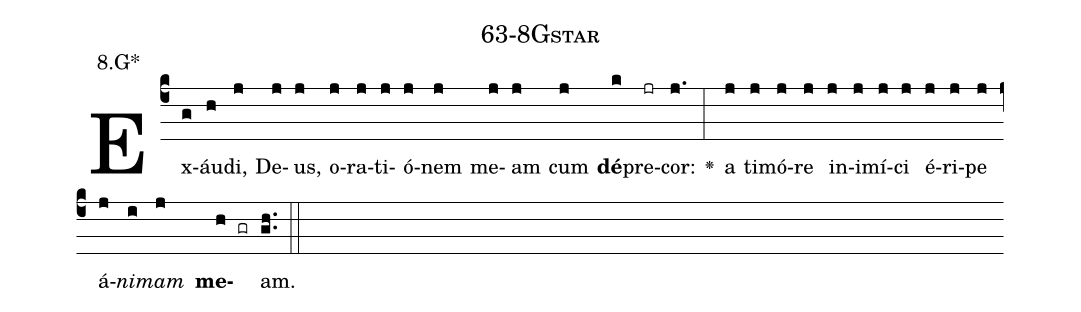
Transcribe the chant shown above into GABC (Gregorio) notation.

name: 63-8Gstar;
annotation: 8.G*;
%%
(c4)Ex(g)áu(h)di,(j) De(j)us,(j) o(j)ra(j)ti(j)ó(j)nem(j) me(j)am(j) cum(j) <b>dé</b>(k)pre(jr)cor:(j.) <v>\greheightstar</v>(:) a(j) ti(j)mó(j)re(j) in(j)i(j)mí(j)ci(j) é(j)ri(j)pe(j) á(j)<i>ni</i>(i)<i>mam</i>(j) <b>me</b>(h gr)am.(gh..) (::)


%E(j) u(j) o(i) u(j) a(h) e.(gh..) (::)
